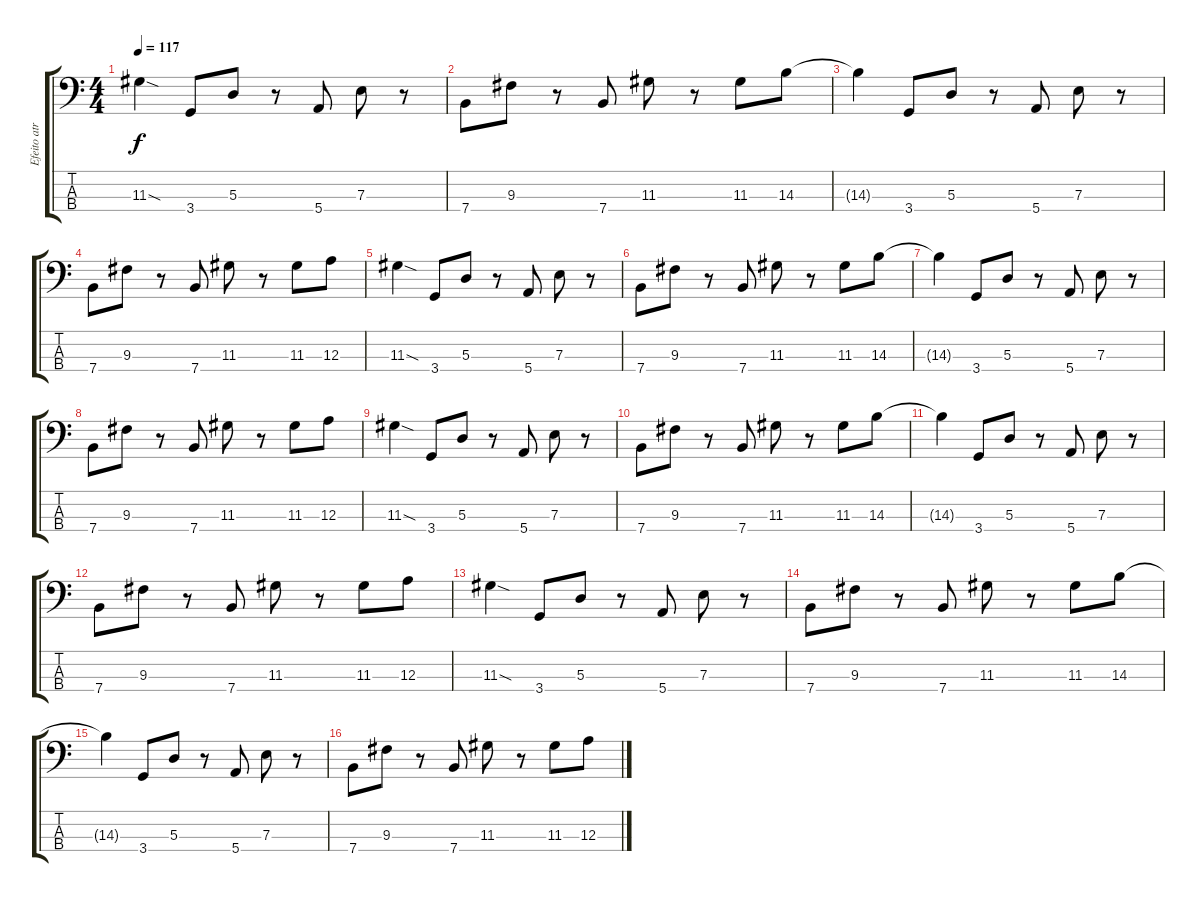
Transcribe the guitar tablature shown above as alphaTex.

\track ("Efeito atraso" "Efeito atr") {instrument electricbassfinger}
\staff {score tabs}
\tuning (G2 D2 A1 E1) {hide}
\ts (4 4)
\tempo 117
\clef f4
\ks c
11.3{sod}.4{dy f} 3.4.8 5.3.8 r.8 5.4.8 7.3.8 r.8 |
7.4.8 9.3.8 r.8 7.4.8 11.3.8 r.8 11.3.8 14.3.8 |
14.3{t}.4 3.4.8 5.3.8 r.8 5.4.8 7.3.8 r.8 |
7.4.8 9.3.8 r.8 7.4.8 11.3.8 r.8 11.3.8 12.3.8 |
11.3{sod}.4 3.4.8 5.3.8 r.8 5.4.8 7.3.8 r.8 |
7.4.8 9.3.8 r.8 7.4.8 11.3.8 r.8 11.3.8 14.3.8 |
14.3{t}.4 3.4.8 5.3.8 r.8 5.4.8 7.3.8 r.8 |
7.4.8 9.3.8 r.8 7.4.8 11.3.8 r.8 11.3.8 12.3.8 |
11.3{sod}.4 3.4.8 5.3.8 r.8 5.4.8 7.3.8 r.8 |
7.4.8 9.3.8 r.8 7.4.8 11.3.8 r.8 11.3.8 14.3.8 |
14.3{t}.4 3.4.8 5.3.8 r.8 5.4.8 7.3.8 r.8 |
7.4.8 9.3.8 r.8 7.4.8 11.3.8 r.8 11.3.8 12.3.8 |
11.3{sod}.4 3.4.8 5.3.8 r.8 5.4.8 7.3.8 r.8 |
7.4.8 9.3.8 r.8 7.4.8 11.3.8 r.8 11.3.8 14.3.8 |
14.3{t}.4 3.4.8 5.3.8 r.8 5.4.8 7.3.8 r.8 |
7.4.8 9.3.8 r.8 7.4.8 11.3.8 r.8 11.3.8 12.3.8
